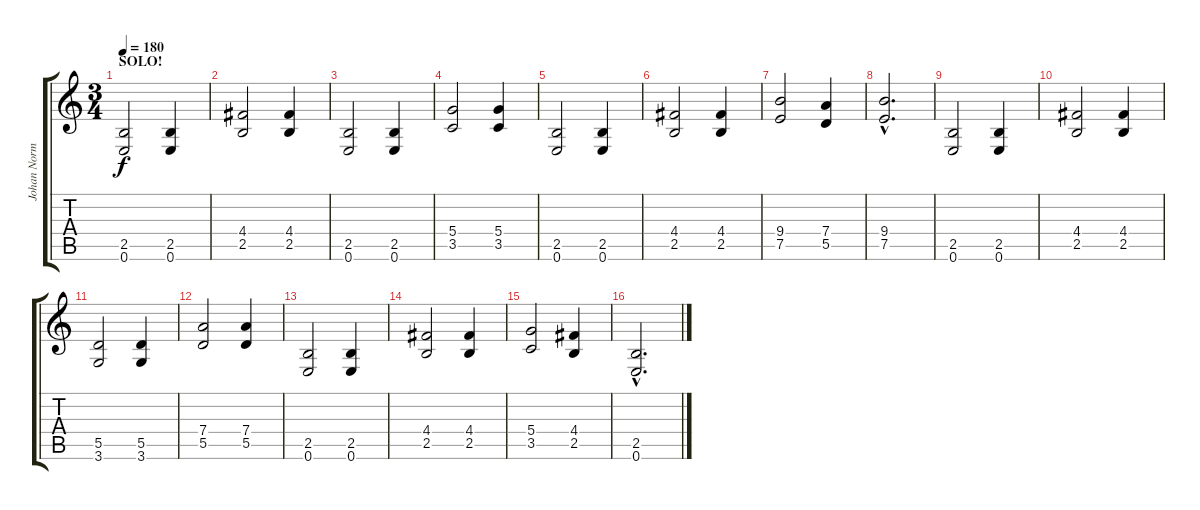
\track ("Johan Norman (RYTHYM)" "Johan Norm") {instrument distortionguitar}
\staff {score tabs}
\tuning (E4 B3 G3 D3 A2 E2) {hide}
\ts (3 4)
\section ("" "SOLO!")
\tempo 180
\clef g2
\ks c
(2.5 0.6).2{dy f} (2.5 0.6).4 |
(4.4 2.5).2 (4.4 2.5).4 |
(2.5 0.6).2 (2.5 0.6).4 |
(5.4 3.5).2 (5.4 3.5).4 |
(2.5 0.6).2 (2.5 0.6).4 |
(4.4 2.5).2 (4.4 2.5).4 |
(9.4 7.5).2 (7.4 5.5).4 |
(9.4{hac} 7.5{hac}).2{d} |
(2.5 0.6).2 (2.5 0.6).4 |
(4.4 2.5).2 (4.4 2.5).4 |
(5.5 3.6).2 (5.5 3.6).4 |
(7.4 5.5).2 (7.4 5.5).4 |
(2.5 0.6).2 (2.5 0.6).4 |
(4.4 2.5).2 (4.4 2.5).4 |
(5.4 3.5).2 (4.4 2.5).4 |
(2.5{hac} 0.6{hac}).2{d}
